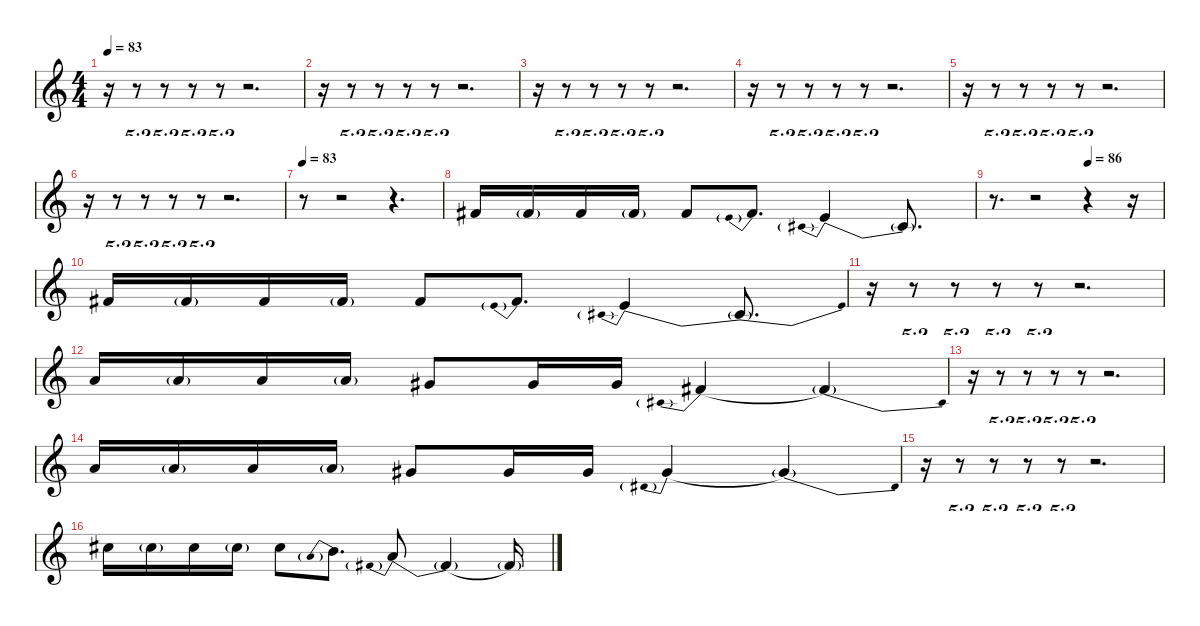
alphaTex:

\defaultSystemsLayout 4
\hideDynamics
\bracketExtendMode nobrackets
\singleTrackTrackNamePolicy hidden
\multiTrackTrackNamePolicy hidden
\firstSystemTrackNameMode fullname
\firstSystemTrackNameOrientation horizontal
\otherSystemsTrackNameOrientation horizontal
\track ("Voix" "led.synth.") {instrument lead3calliope}
\staff {score}
\tuning (E4 B3 G3 D3 A2 E2)
\ts (4 4)
\tempo 83
\clef g2
\ks c
r.16{tu (5 4) dy f beam Down} r.8{tu (5 2) beam Down} r.8{tu (5 2) beam Down} r.8{tu (5 2) beam Down} r.8{tu (5 2) beam Down} r.2{d beam Down} |
r.16{tu (5 4) beam Down} r.8{tu (5 2) beam Down} r.8{tu (5 2) beam Down} r.8{tu (5 2) beam Down} r.8{tu (5 2) beam Down} r.2{d beam Down} |
r.16{tu (5 4) beam Down} r.8{tu (5 2) beam Down} r.8{tu (5 2) beam Down} r.8{tu (5 2) beam Down} r.8{tu (5 2) beam Down} r.2{d beam Down} |
r.16{tu (5 4) beam Down} r.8{tu (5 2) beam Down} r.8{tu (5 2) beam Down} r.8{tu (5 2) beam Down} r.8{tu (5 2) beam Down} r.2{d beam Down} |
r.16{tu (5 4) beam Down} r.8{tu (5 2) beam Down} r.8{tu (5 2) beam Down} r.8{tu (5 2) beam Down} r.8{tu (5 2) beam Down} r.2{d beam Down} |
r.16{tu (5 4) beam Down} r.8{tu (5 2) beam Down} r.8{tu (5 2) beam Down} r.8{tu (5 2) beam Down} r.8{tu (5 2) beam Down} r.2{d beam Down} |
\tempo 83
r.8{beam Down} r.2{beam Down} r.4{d beam Down} |
7.2{acc #}.16{beam Up} 7.2{g acc #}.16{beam Up} 7.2{acc #}.16{beam Up} 7.2{g acc #}.16{beam Up} 7.2{acc #}.8{beam Up} 5.2{be (prebend 0 4 9.999999599999999 4)}.8{d beam Up} 2.2{be (prebendrelease 0 6 60 0)}.4{beam Up} 2.2{be (hold 0 0 60 0) t acc #}.8{d beam Up} |
\tempo (86 0.5625)
r.8{d beam Down} r.2{beam Down} r.4{beam Down} r.16{beam Down} |
7.2{acc #}.16{beam Up} 7.2{g acc #}.16{beam Up} 7.2{acc #}.16{beam Up} 7.2{g acc #}.16{beam Up} 7.2{acc #}.8{beam Up} 5.2{be (prebend 0 4 9.999999599999999 4)}.8{d beam Up} 2.2{be (prebendrelease 0 6 60 0)}.4{beam Up} 2.2{be (bend 0 0 60 6) t acc #}.8{d beam Up} |
r.16{tu (5 4) beam Down} r.8{tu (5 2) beam Down} r.8{tu (5 2) beam Down} r.8{tu (5 2) beam Down} r.8{tu (5 2) beam Down} r.2{d beam Down} |
10.2.16{beam Up} 10.2{g}.16{beam Up} 10.2.16{beam Up} 10.2{g}.16{beam Up} 9.2{acc #}.8{beam Up} 9.2{acc #}.16{beam Up} 9.2{acc #}.16{beam Up} 2.2{be (prebend 0 10 60 10)}.4{beam Up} 2.2{be (release 0 10 60 0) t}.4{beam Up} |
r.16{tu (5 4) beam Down} r.8{tu (5 2) beam Down} r.8{tu (5 2) beam Down} r.8{tu (5 2) beam Down} r.8{tu (5 2) beam Down} r.2{d beam Down} |
10.2.16{beam Up} 10.2{g}.16{beam Up} 10.2.16{beam Up} 10.2{g}.16{beam Up} 9.2{acc #}.8{beam Up} 9.2{acc #}.16{beam Up} 9.2{acc #}.16{beam Up} 4.2{be (prebend 0 10 60 10)}.4{beam Up} 4.2{be (release 0 10 60 0) t}.4{beam Up} |
r.16{tu (5 4) beam Down} r.8{tu (5 2) beam Down} r.8{tu (5 2) beam Down} r.8{tu (5 2) beam Down} r.8{tu (5 2) beam Down} r.2{d beam Down} |
14.2{acc #}.16{beam Down} 14.2{g acc #}.16{beam Down} 14.2{acc #}.16{beam Down} 14.2{g acc #}.16{beam Down} 14.2{acc #}.8{beam Down} 10.2{be (prebend 0 4 9 4)}.8{d beam Down} 7.2{be (prebendrelease 0 6 60 0)}.8{beam Up} 7.2{be (hold 0 0 60 0) t acc #}.4{beam Up} 7.2{be (hold 0 0 60 0) t acc #}.16{beam Up}
